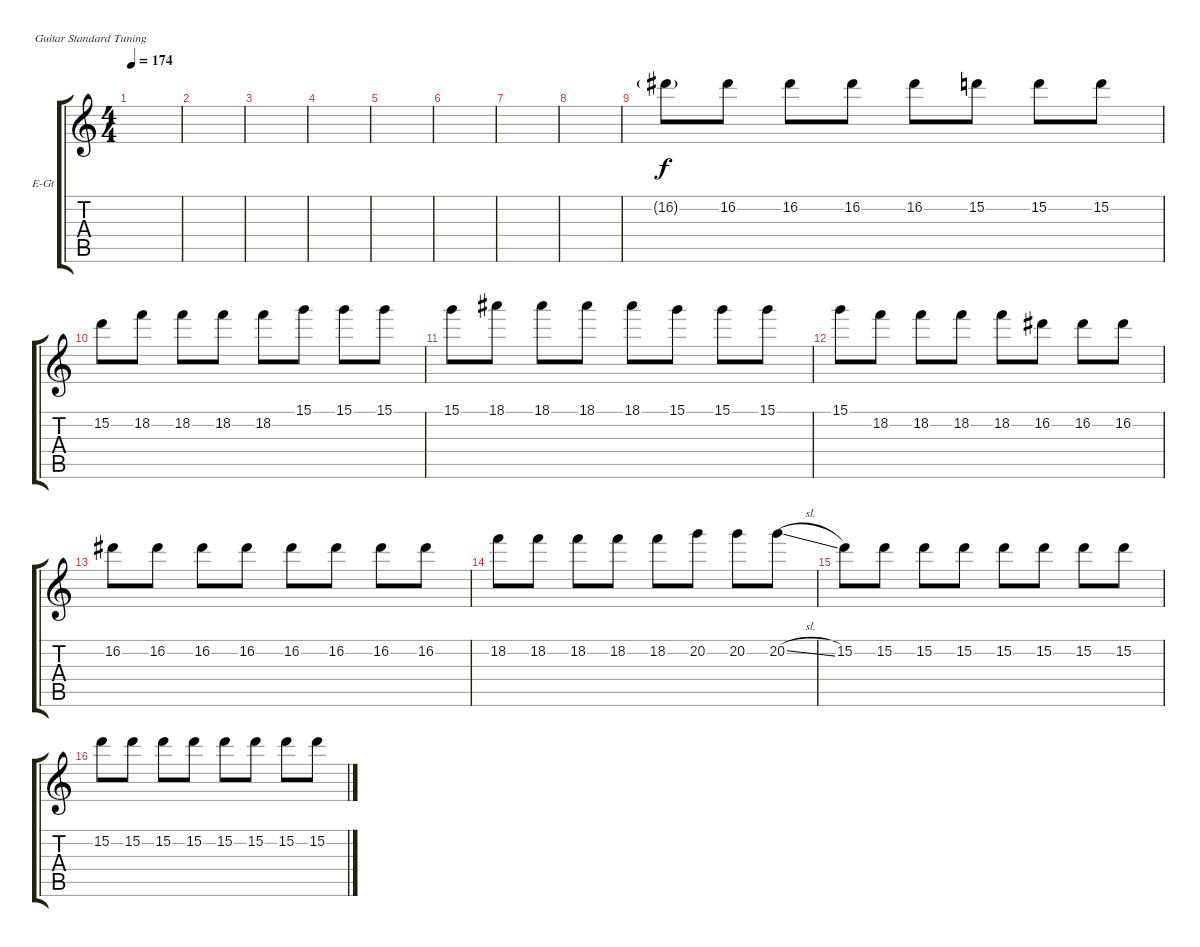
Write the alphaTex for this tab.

\defaultSystemsLayout 4
\bracketExtendMode groupsimilarinstruments
\firstSystemTrackNameOrientation horizontal
\otherSystemsTrackNameOrientation horizontal
\track ("Electric Guitar" "E-Gt") {instrument overdrivenguitar}
\staff {score tabs}
\tuning (E4 B3 G3 D3 A2 E2)
\ts (4 4)
\tempo 174
\clef g2
\scale
0.333333
\ks c
|
\scale
0.333333 |
\scale
0.333333 |
\scale
0.333333 |
\scale
0.333333 |
\scale
0.333333 |
\scale
0.333333 |
\scale
0.333333 |
\scale
0.333333 16.2{g}.8 16.2.8 16.2.8 16.2.8 16.2.8 15.2.8 15.2.8 15.2.8 |
\scale
0.333333 15.2.8 18.2.8 18.2.8 18.2.8 18.2.8 15.1.8 15.1.8 15.1.8 |
\scale
0.333333 15.1.8 18.1.8 18.1.8 18.1.8 18.1.8 15.1.8 15.1.8 15.1.8 |
\scale
0.333333 15.1.8 18.2.8 18.2.8 18.2.8 18.2.8 16.2.8 16.2.8 16.2.8 |
\scale
0.333333 16.2.8 16.2.8 16.2.8 16.2.8 16.2.8 16.2.8 16.2.8 16.2.8 |
\scale
0.333333 18.2.8 18.2.8 18.2.8 18.2.8 18.2.8 20.2.8 20.2.8 20.2{sl}.8 |
\scale
0.333333 15.2.8 15.2.8 15.2.8 15.2.8 15.2.8 15.2.8 15.2.8 15.2.8 |
\scale
0.333333 15.2.8 15.2.8 15.2.8 15.2.8 15.2.8 15.2.8 15.2.8 15.2.8
